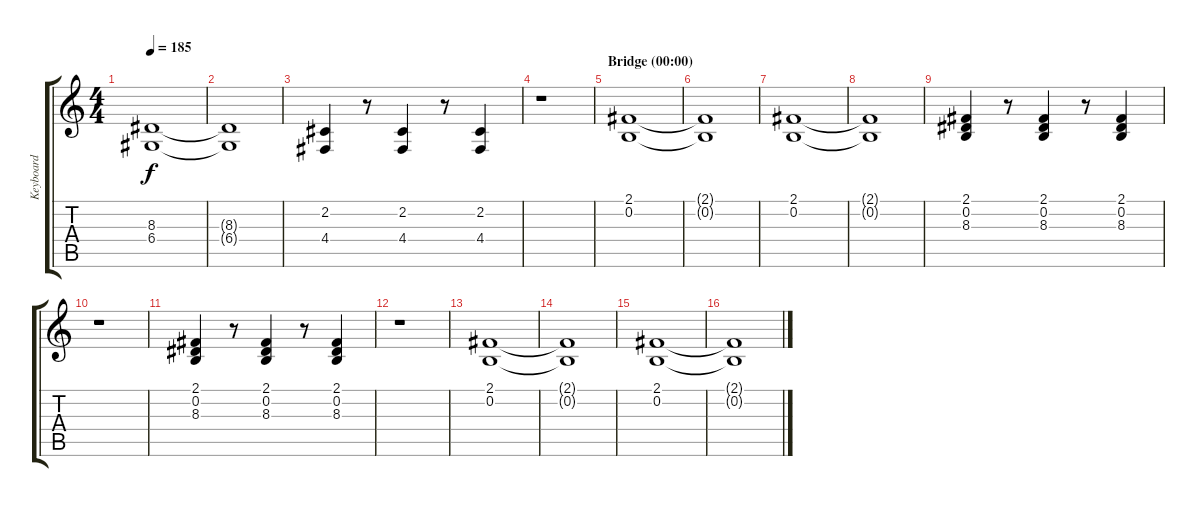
\track ("Keyboard" "Keyboard") {instrument synthstrings1}
\staff {score tabs}
\tuning (E4 B3 G3 D3 A2 E2) {hide}
\ts (4 4)
\tempo 185
\clef g2
\ks c
(8.3 6.4).1{dy f} |
(8.3{t} 6.4{t}).1 |
(2.2 4.4).4 r.8 (2.2 4.4).4 r.8 (2.2 4.4).4 |
r.1 |
\section ("" "Bridge (00:00)")
(2.1 0.2).1 |
(2.1{t} 0.2{t}).1 |
(2.1 0.2).1 |
(2.1{t} 0.2{t}).1 |
(2.1 0.2 8.3).4 r.8 (2.1 0.2 8.3).4 r.8 (2.1 0.2 8.3).4 |
r.1 |
(2.1 0.2 8.3).4 r.8 (2.1 0.2 8.3).4 r.8 (2.1 0.2 8.3).4 |
r.1 |
(2.1 0.2).1 |
(2.1{t} 0.2{t}).1 |
(2.1 0.2).1 |
(2.1{t} 0.2{t}).1
